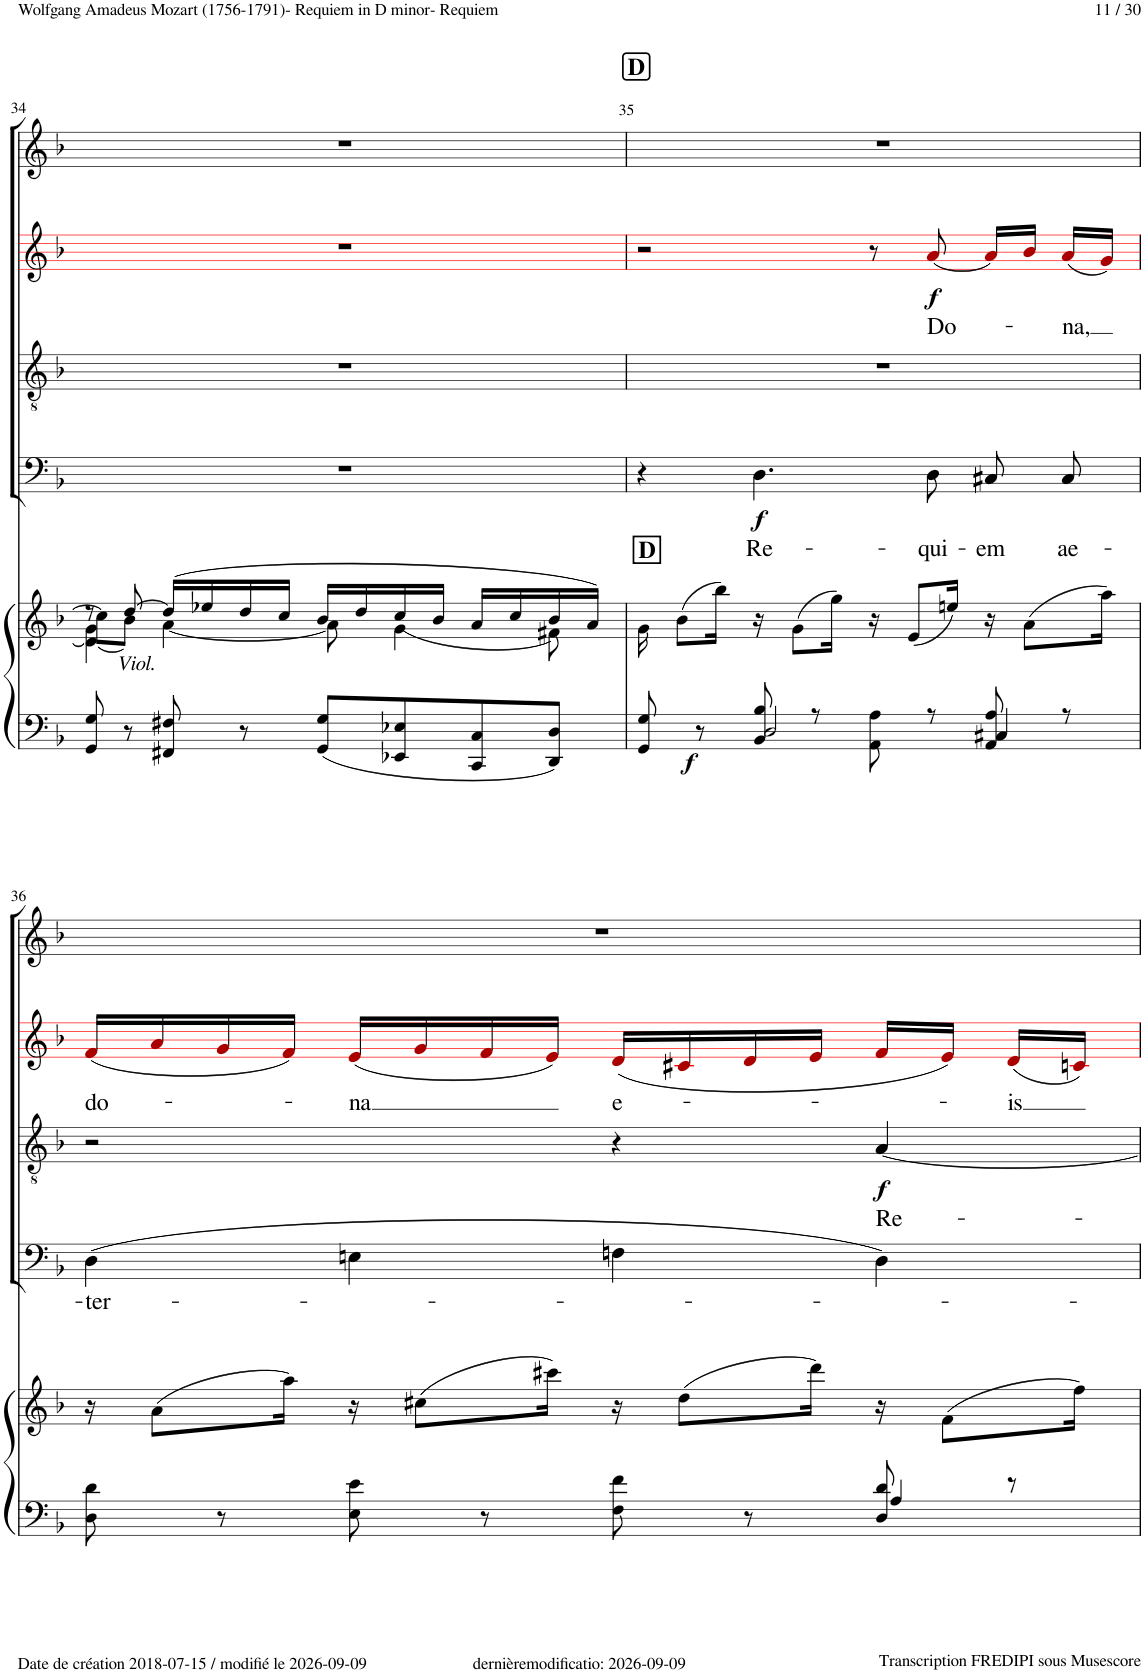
**kern	**kern	**dynam	**kern	**text	**dynam	**kern	**text	**dynam	**kern	**text	**dynam	**kern
*part5	*part5	*part5	*part4	*part4	*part4	*part3	*part3	*part3	*part2	*part2	*part2	*part1
*staff6	*staff5	*staff5/6	*staff4	*staff4	*staff4	*staff3	*staff3	*staff3	*staff2	*staff2	*staff2	*staff1
*I"Piano	*	*	*I"Basso Chorus	*	*	*I"Tenor Chorus	*	*	*I"Alto Chorus	*	*	*I"Soprano Chorus
*I'Pno	*	*	*I'Ch	*	*	*I'Ch	*	*	*	*	*	*I'Ch
!!LO:PB:g=z
*clefF4	*clefG2	*	*clefF4	*	*	*clefGv2	*	*	*clefG2	*	*	*clefG2
*	*	*	*	*	*	*	*	*	*ITrd1c2	*	*	*
*k[b-]	*k[b-]	*	*k[b-]	*	*	*k[b-]	*	*	*k[b-]	*	*	*k[b-]
*M4/4	*M4/4	*	*M4/4	*	*	*M4/4	*	*	*M4/4	*	*	*M4/4
*met(c)	*met(c)	*	*met(c)	*	*	*met(c)	*	*	*met(c)	*	*	*met(c)
=34	=34	=34	=34	=34	=34	=34	=34	=34	=34	=34	=34	=34
*	*^	*	*	*	*	*	*	*	*	*	*	*
*	*	*^	*	*	*	*	*	*	*	*	*	*	*
8GG/ 8G/	8r	4d\] 4g\	(8cc\L]	.	1r	.	.	1r	.	.	1r	.	.	1r
!	!LO:TX:b:i:t=Viol.	!	!	!	!	!	!	!	!	!	!	!	!	!
8r	[8dd/	.	8b-\J)	.	.	.	.	.	.	.	.	.	.	.
8FF#X/ 8F#X/	(16dd/LL]	2.ryy	[4a\	.	.	.	.	.	.	.	.	.	.	.
.	16ee-X/	.	.	.	.	.	.	.	.	.	.	.	.	.
8r	16dd/	.	.	.	.	.	.	.	.	.	.	.	.	.
.	16cc/JJ	.	.	.	.	.	.	.	.	.	.	.	.	.
8GG/ 8G/L	16b-/LL	.	8a\]	.	.	.	.	.	.	.	.	.	.	.
.	16dd/	.	.	.	.	.	.	.	.	.	.	.	.	.
8EE-X/ 8E-X/	16cc/	.	(4g\	.	.	.	.	.	.	.	.	.	.	.
.	16b-/JJ	.	.	.	.	.	.	.	.	.	.	.	.	.
8CC/ 8C/	16a/LL	.	.	.	.	.	.	.	.	.	.	.	.	.
.	16cc/	.	.	.	.	.	.	.	.	.	.	.	.	.
8DD/ 8D/J	16b-/	.	8f#X\)	.	.	.	.	.	.	.	.	.	.	.
.	16a/JJ)	.	.	.	.	.	.	.	.	.	.	.	.	.
*	*v	*v	*v	*	*	*	*	*	*	*	*	*	*	*
=35	=35	=35	=35	=35	=35	=35	=35	=35	=35	=35	=35	=35
*^	*	*	*	*	*	*	*	*	*	*	*	*
!	!	!LO:TX:a:B:t=D	!	!	!	!	!	!	!	!	!	!	!
8GG/ 8G/	4ryy	16g\	.	4r	.	.	1r	.	.	2r	.	.	1r
.	.	(8b-\L	.	.	.	.	.	.	.	.	.	.	.
!	!	!	!LO:DY:b=2	!	!	!	!	!	!	!	!	!	!
8r	.	.	f	.	.	.	.	.	.	.	.	.	.
.	.	16bb-\Jk)	.	.	.	.	.	.	.	.	.	.	.
!	!	!	!	!	!LO:LY:b	!LO:DY:b	!	!	!	!	!	!	!
8BB-/ 8B-/	2D/	16r	.	4.D!\	Re-	f	.	.	.	.	.	.	.
.	.	(8g\L	.	.	.	.	.	.	.	.	.	.	.
8r	.	.	.	.	.	.	.	.	.	.	.	.	.
.	.	16gg\Jk)	.	.	.	.	.	.	.	.	.	.	.
8AA\ 8A\	.	16r	.	.	.	.	.	.	.	8r	.	.	.
.	.	(8e/L	.	.	.	.	.	.	.	.	.	.	.
!	!	!	!	!	!LO:LY:b	!	!	!	!	!	!LO:LY:b	!LO:DY:b	!
8r	.	.	.	8D!\	-qui-	.	.	.	.	[8a!i/	Do-	f	.
.	.	16een/Jk)	.	.	.	.	.	.	.	.	.	.	.
!	!	!	!	!	!LO:LY:b	!	!	!	!	!	!	!	!
8AA/ 8A/	4C#X/	16r	.	8C#X!/L	-em	.	.	.	.	16a!i/LL]	.	.	.
.	.	(8a\L	.	.	.	.	.	.	.	16b-!i/JJ	.	.	.
!	!	!	!	!	!LO:LY:b	!	!	!	!	!	!LO:LY:b	!	!
8r	.	.	.	8C#!/J	ae-	.	.	.	.	(16a!i/LL	-na,	.	.
.	.	16aa\Jk)	.	.	.	.	.	.	.	16g!i/JJ)	.	.	.
!!LO:LB:g=z
=36	=36	=36	=36	=36	=36	=36	=36	=36	=36	=36	=36	=36	=36
!	!	!	!	!	!LO:LY:b	!	!	!	!	!	!LO:LY:b	!	!
8D\ 8d\	2.ryy	16r	.	(4D!\	-ter-	.	2r	.	.	(16f!i/LL	do-	.	1r
.	.	(8a\L	.	.	.	.	.	.	.	16a!i/	.	.	.
8r	.	.	.	.	.	.	.	.	.	16g!i/	.	.	.
.	.	16aa\Jk)	.	.	.	.	.	.	.	16f!i/JJ)	.	.	.
!	!	!	!	!	!	!	!	!	!	!	!LO:LY:b	!	!
8E\ 8e\	.	16r	.	4En!\	.	.	.	.	.	(16e!i/LL	-na	.	.
.	.	(8cc#X\L	.	.	.	.	.	.	.	16g!i/	.	.	.
8r	.	.	.	.	.	.	.	.	.	16f!i/	.	.	.
.	.	16ccc#X\Jk)	.	.	.	.	.	.	.	16e!i/JJ)	.	.	.
!	!	!	!	!	!	!	!	!	!	!	!LO:LY:b	!	!
8F\ 8f\	.	16r	.	4Fn!\	.	.	4r	.	.	(16d!i/LL	e-	.	.
.	.	(8dd\L	.	.	.	.	.	.	.	16c#X!i/	.	.	.
8r	.	.	.	.	.	.	.	.	.	16d!i/	.	.	.
.	.	16ddd\Jk)	.	.	.	.	.	.	.	16e!i/JJ	.	.	.
!	!	!	!	!	!	!	!	!LO:LY:b	!LO:DY:b	!	!	!	!
8D/ 8d/	4A/	16r	.	4D!\)	.	.	[4A!/	Re-	f	16f!i/LL	.	.	.
.	.	(8f\L	.	.	.	.	.	.	.	16e!i/JJ)	.	.	.
!	!	!	!	!	!	!	!	!	!	!	!LO:LY:b	!	!
8r	.	.	.	.	.	.	.	.	.	(16d!i/LL	-is	.	.
.	.	16ff\Jk)	.	.	.	.	.	.	.	16cn!i/JJ)	.	.	.
*v	*v	*	*	*	*	*	*	*	*	*	*	*	*
=	=	=	=	=	=	=	=	=	=	=	=	=
*-	*-	*-	*-	*-	*-	*-	*-	*-	*-	*-	*-	*-
